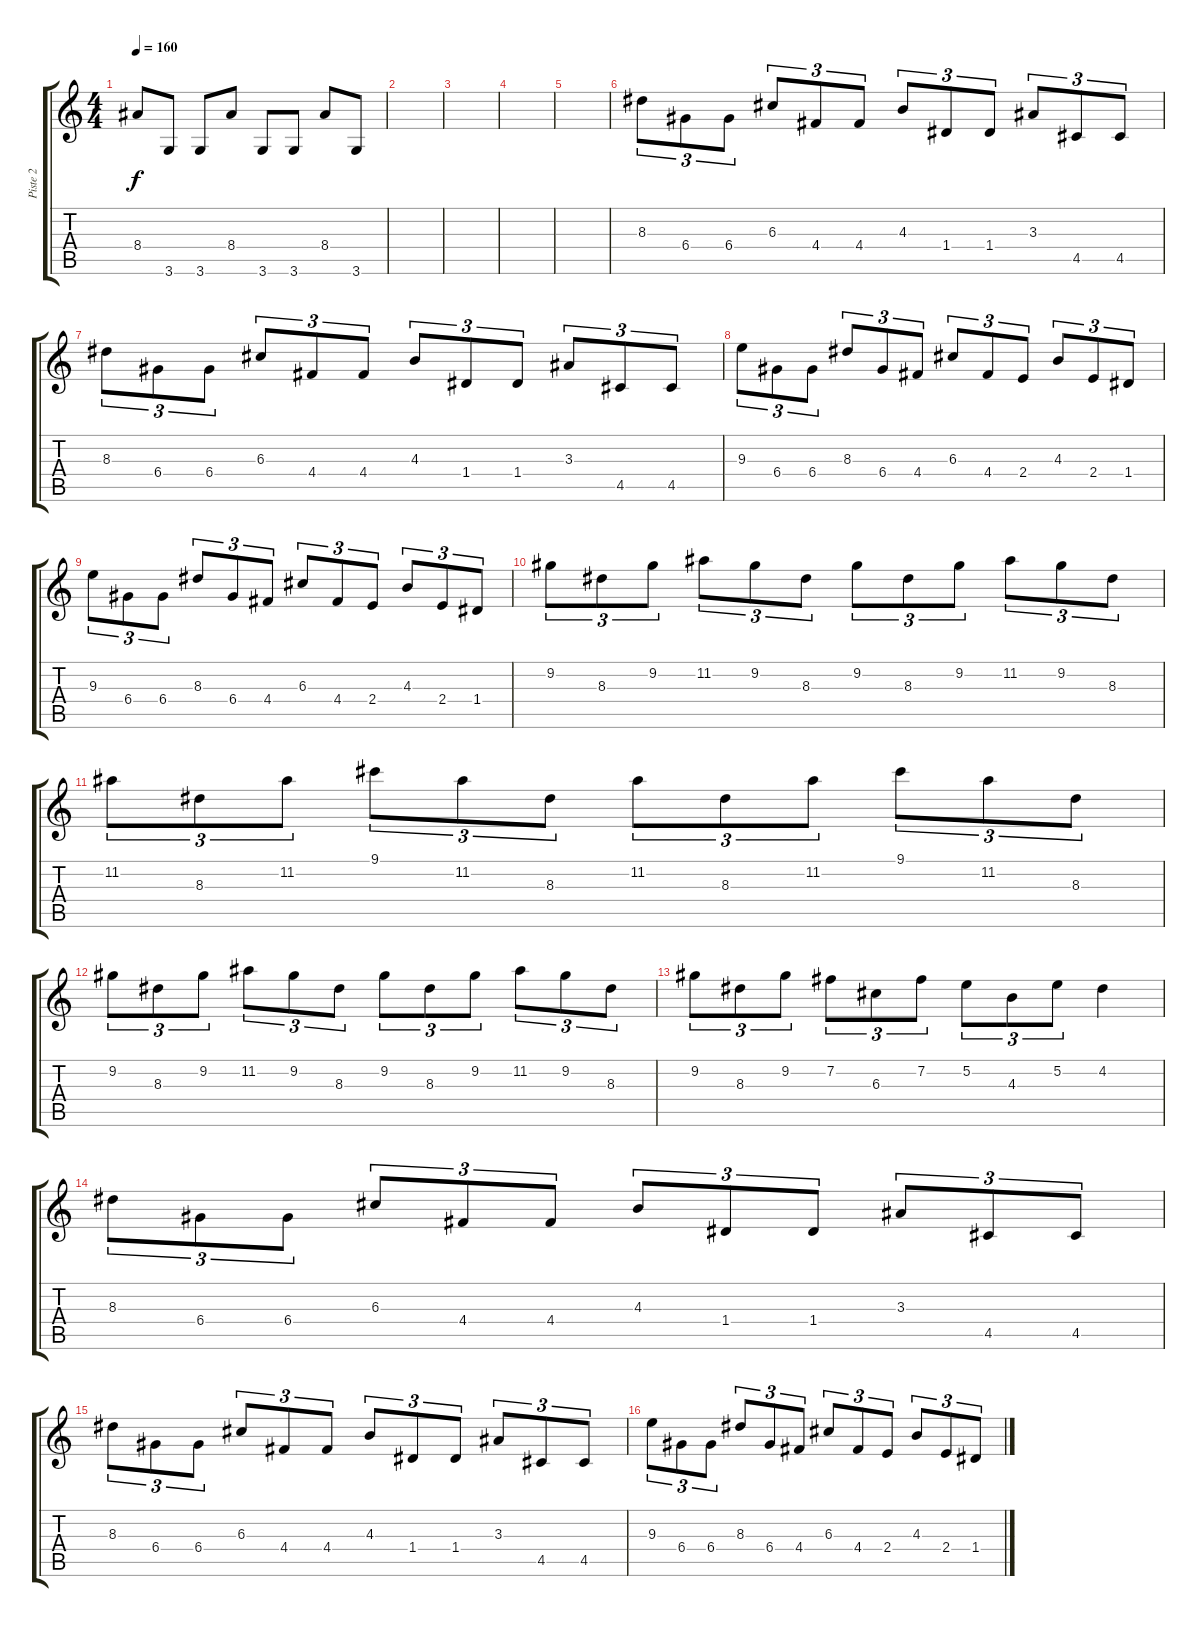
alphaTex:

\track ("Piste 2" "Piste 2") {instrument overdrivenguitar}
\staff {score tabs}
\tuning (E4 B3 G3 D3 A2 E2) {hide}
\ts (4 4)
\tempo 160
\clef g2
\ks c
8.4.8{dy f} 3.6.8 3.6.8 8.4.8 3.6.8 3.6.8 8.4.8 3.6.8 |
|
|
|
|
8.3.8{tu (3 2)} 6.4.8{tu (3 2)} 6.4.8{tu (3 2)} 6.3.8{tu (3 2)} 4.4.8{tu (3 2)} 4.4.8{tu (3 2)} 4.3.8{tu (3 2)} 1.4.8{tu (3 2)} 1.4.8{tu (3 2)} 3.3.8{tu (3 2)} 4.5.8{tu (3 2)} 4.5.8{tu (3 2)} |
8.3.8{tu (3 2)} 6.4.8{tu (3 2)} 6.4.8{tu (3 2)} 6.3.8{tu (3 2)} 4.4.8{tu (3 2)} 4.4.8{tu (3 2)} 4.3.8{tu (3 2)} 1.4.8{tu (3 2)} 1.4.8{tu (3 2)} 3.3.8{tu (3 2)} 4.5.8{tu (3 2)} 4.5.8{tu (3 2)} |
9.3.8{tu (3 2)} 6.4.8{tu (3 2)} 6.4.8{tu (3 2)} 8.3.8{tu (3 2)} 6.4.8{tu (3 2)} 4.4.8{tu (3 2)} 6.3.8{tu (3 2)} 4.4.8{tu (3 2)} 2.4.8{tu (3 2)} 4.3.8{tu (3 2)} 2.4.8{tu (3 2)} 1.4.8{tu (3 2)} |
9.3.8{tu (3 2)} 6.4.8{tu (3 2)} 6.4.8{tu (3 2)} 8.3.8{tu (3 2)} 6.4.8{tu (3 2)} 4.4.8{tu (3 2)} 6.3.8{tu (3 2)} 4.4.8{tu (3 2)} 2.4.8{tu (3 2)} 4.3.8{tu (3 2)} 2.4.8{tu (3 2)} 1.4.8{tu (3 2)} |
9.2.8{tu (3 2)} 8.3.8{tu (3 2)} 9.2.8{tu (3 2)} 11.2.8{tu (3 2)} 9.2.8{tu (3 2)} 8.3.8{tu (3 2)} 9.2.8{tu (3 2)} 8.3.8{tu (3 2)} 9.2.8{tu (3 2)} 11.2.8{tu (3 2)} 9.2.8{tu (3 2)} 8.3.8{tu (3 2)} |
11.2.8{tu (3 2)} 8.3.8{tu (3 2)} 11.2.8{tu (3 2)} 9.1.8{tu (3 2)} 11.2.8{tu (3 2)} 8.3.8{tu (3 2)} 11.2.8{tu (3 2)} 8.3.8{tu (3 2)} 11.2.8{tu (3 2)} 9.1.8{tu (3 2)} 11.2.8{tu (3 2)} 8.3.8{tu (3 2)} |
9.2.8{tu (3 2)} 8.3.8{tu (3 2)} 9.2.8{tu (3 2)} 11.2.8{tu (3 2)} 9.2.8{tu (3 2)} 8.3.8{tu (3 2)} 9.2.8{tu (3 2)} 8.3.8{tu (3 2)} 9.2.8{tu (3 2)} 11.2.8{tu (3 2)} 9.2.8{tu (3 2)} 8.3.8{tu (3 2)} |
9.2.8{tu (3 2)} 8.3.8{tu (3 2)} 9.2.8{tu (3 2)} 7.2.8{tu (3 2)} 6.3.8{tu (3 2)} 7.2.8{tu (3 2)} 5.2.8{tu (3 2)} 4.3.8{tu (3 2)} 5.2.8{tu (3 2)} 4.2.4 |
8.3.8{tu (3 2)} 6.4.8{tu (3 2)} 6.4.8{tu (3 2)} 6.3.8{tu (3 2)} 4.4.8{tu (3 2)} 4.4.8{tu (3 2)} 4.3.8{tu (3 2)} 1.4.8{tu (3 2)} 1.4.8{tu (3 2)} 3.3.8{tu (3 2)} 4.5.8{tu (3 2)} 4.5.8{tu (3 2)} |
8.3.8{tu (3 2)} 6.4.8{tu (3 2)} 6.4.8{tu (3 2)} 6.3.8{tu (3 2)} 4.4.8{tu (3 2)} 4.4.8{tu (3 2)} 4.3.8{tu (3 2)} 1.4.8{tu (3 2)} 1.4.8{tu (3 2)} 3.3.8{tu (3 2)} 4.5.8{tu (3 2)} 4.5.8{tu (3 2)} |
9.3.8{tu (3 2)} 6.4.8{tu (3 2)} 6.4.8{tu (3 2)} 8.3.8{tu (3 2)} 6.4.8{tu (3 2)} 4.4.8{tu (3 2)} 6.3.8{tu (3 2)} 4.4.8{tu (3 2)} 2.4.8{tu (3 2)} 4.3.8{tu (3 2)} 2.4.8{tu (3 2)} 1.4.8{tu (3 2)}
